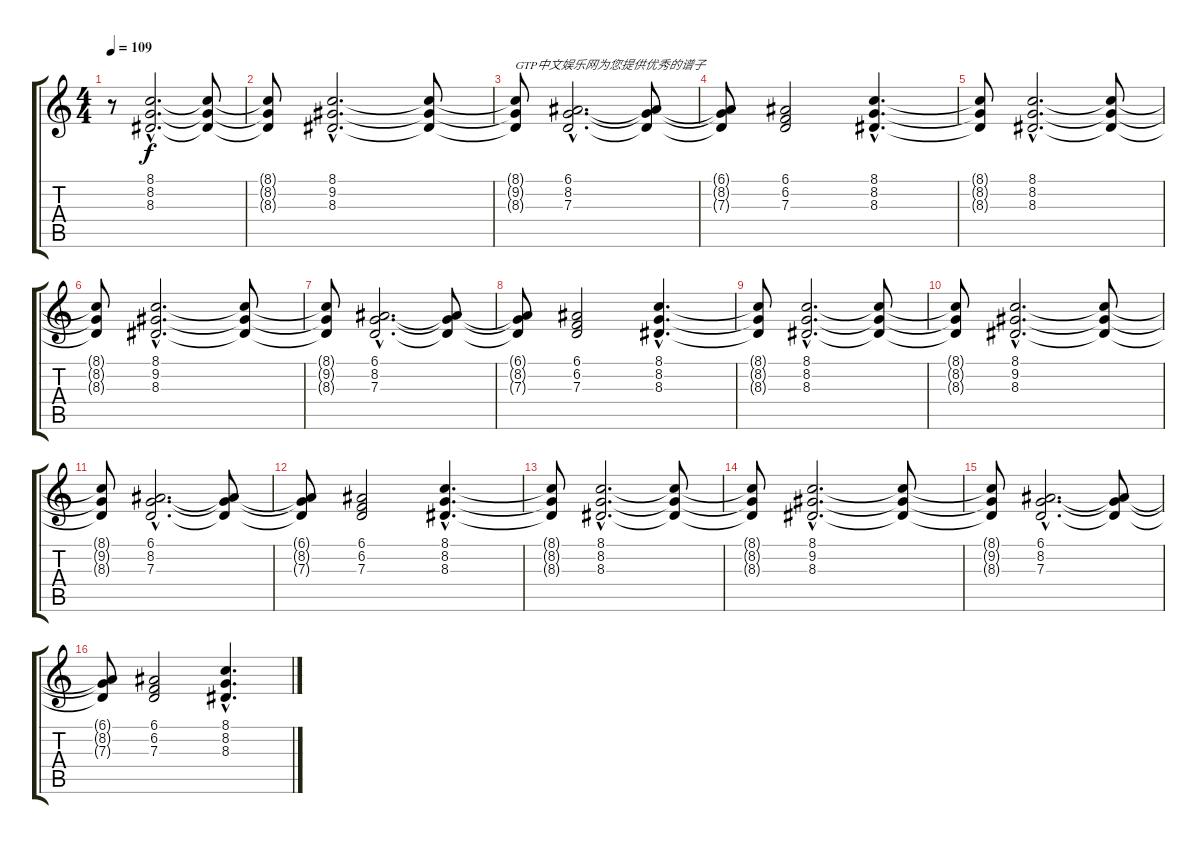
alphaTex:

\track "" {instrument stringensemble1}
\staff {score tabs}
\tuning (E4 B3 G3 D3 A2 E2) {hide}
\ts (4 4)
\tempo 109
\clef g2
\ks c
r.8{dy f instrument stringensemble1} (8.1{hac} 8.2{hac} 8.3{hac}).2{d} (8.1{t} 8.2{t} 8.3{t}).8 |
(8.1{t} 8.2{t} 8.3{t}).8 (8.1{hac} 9.2{hac} 8.3{hac}).2{d} (8.1{t} 9.2{t} 8.3{t}).8 |
(8.1{t} 9.2{t} 8.3{t}).8{txt "GTP中文娱乐网为您提供优秀的谱子"} (6.1{hac} 8.2{hac} 7.3{hac}).2{d} (6.1{t} 8.2{t} 7.3{t}).8 |
(6.1{t} 8.2{t} 7.3{t}).8 (6.1 6.2 7.3).2 (8.1{hac} 8.2{hac} 8.3{hac}).4{d} |
(8.1{t} 8.2{t} 8.3{t}).8 (8.1{hac} 8.2{hac} 8.3{hac}).2{d} (8.1{t} 8.2{t} 8.3{t}).8 |
(8.1{t} 8.2{t} 8.3{t}).8 (8.1{hac} 9.2{hac} 8.3{hac}).2{d} (8.1{t} 9.2{t} 8.3{t}).8 |
(8.1{t} 9.2{t} 8.3{t}).8 (6.1{hac} 8.2{hac} 7.3{hac}).2{d} (6.1{t} 8.2{t} 7.3{t}).8 |
(6.1{t} 8.2{t} 7.3{t}).8 (6.1 6.2 7.3).2 (8.1{hac} 8.2{hac} 8.3{hac}).4{d} |
(8.1{t} 8.2{t} 8.3{t}).8 (8.1{hac} 8.2{hac} 8.3{hac}).2{d} (8.1{t} 8.2{t} 8.3{t}).8 |
(8.1{t} 8.2{t} 8.3{t}).8 (8.1{hac} 9.2{hac} 8.3{hac}).2{d} (8.1{t} 9.2{t} 8.3{t}).8 |
(8.1{t} 9.2{t} 8.3{t}).8 (6.1{hac} 8.2{hac} 7.3{hac}).2{d} (6.1{t} 8.2{t} 7.3{t}).8 |
(6.1{t} 8.2{t} 7.3{t}).8 (6.1 6.2 7.3).2 (8.1{hac} 8.2{hac} 8.3{hac}).4{d} |
(8.1{t} 8.2{t} 8.3{t}).8 (8.1{hac} 8.2{hac} 8.3{hac}).2{d} (8.1{t} 8.2{t} 8.3{t}).8 |
(8.1{t} 8.2{t} 8.3{t}).8 (8.1{hac} 9.2{hac} 8.3{hac}).2{d} (8.1{t} 9.2{t} 8.3{t}).8 |
(8.1{t} 9.2{t} 8.3{t}).8 (6.1{hac} 8.2{hac} 7.3{hac}).2{d} (6.1{t} 8.2{t} 7.3{t}).8 |
(6.1{t} 8.2{t} 7.3{t}).8 (6.1 6.2 7.3).2 (8.1{hac} 8.2{hac} 8.3{hac}).4{d}
